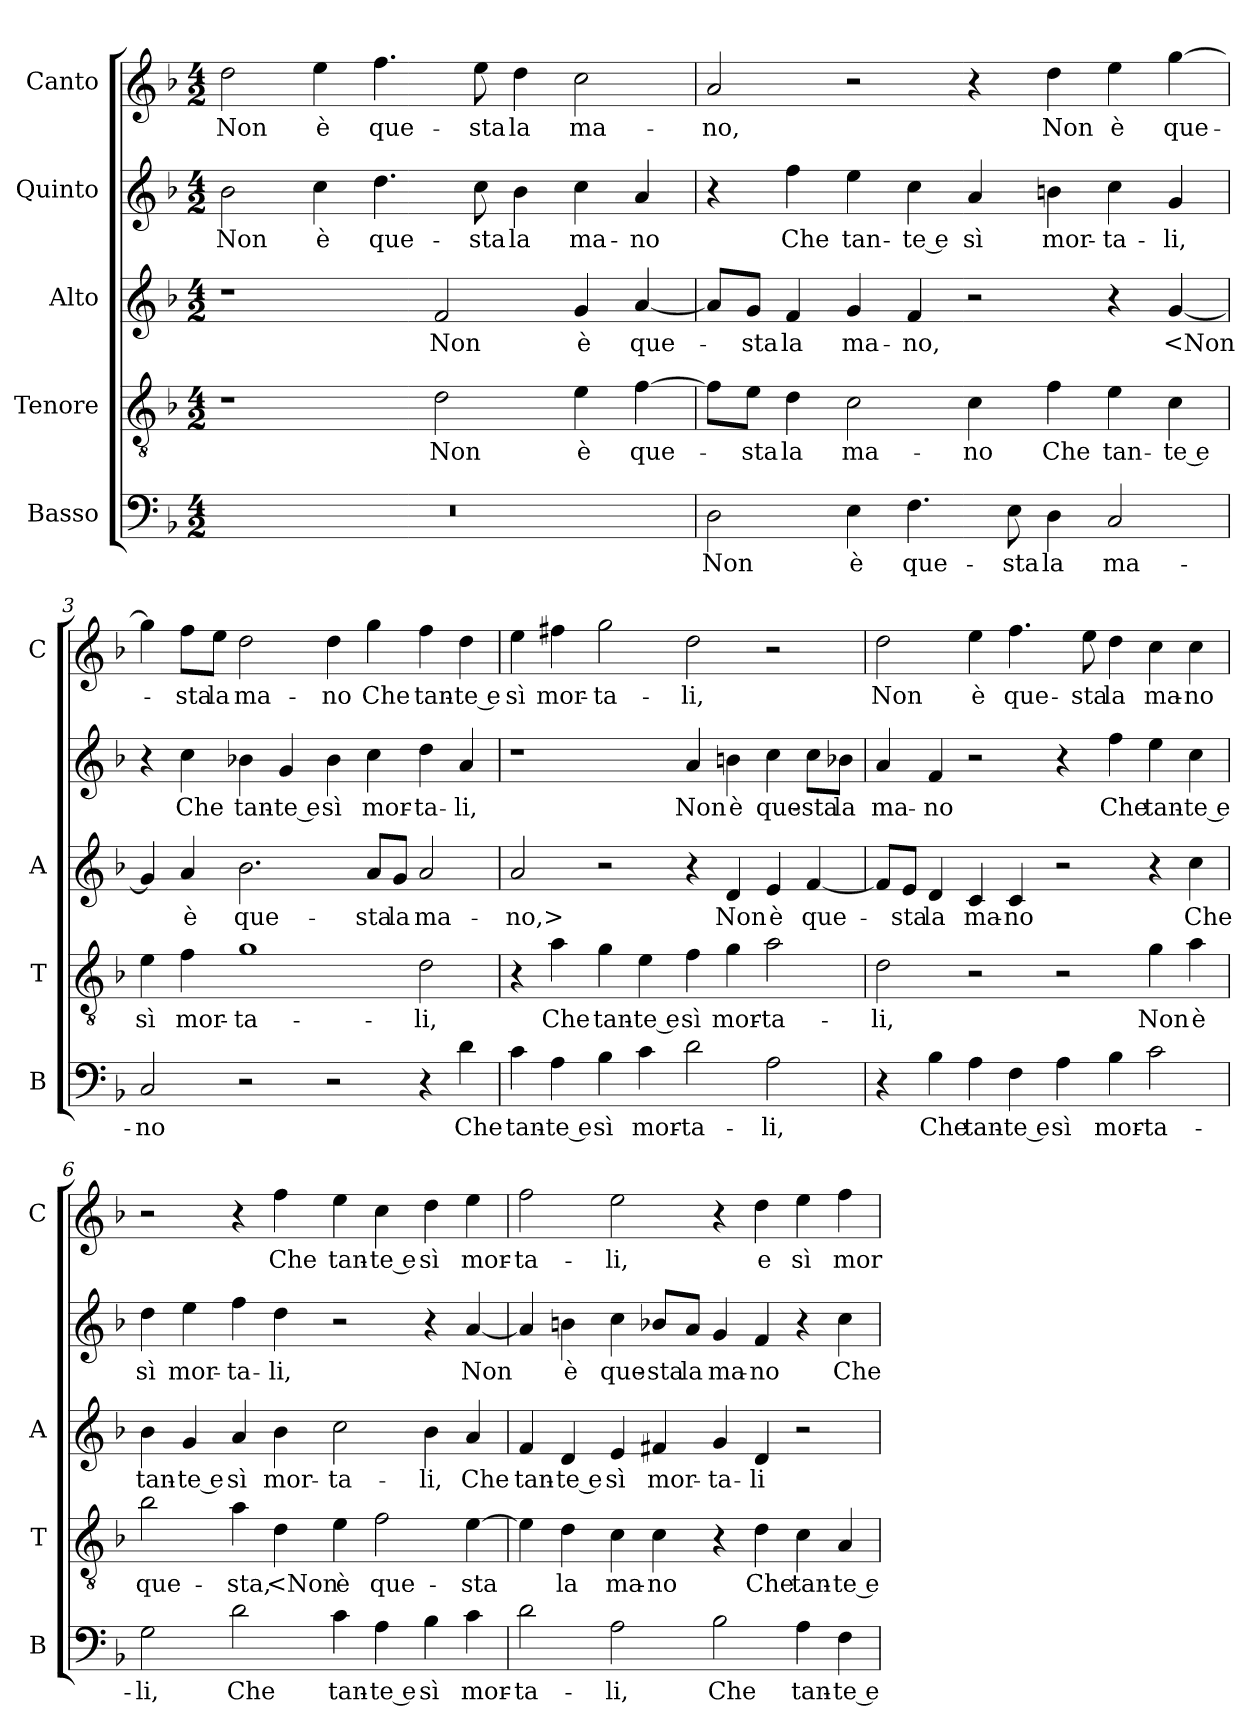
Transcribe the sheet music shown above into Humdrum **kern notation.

**kern	**text	**kern	**text	**kern	**text	**kern	**text	**kern	**text
*part5	*part5	*part4	*part4	*part3	*part3	*part2	*part2	*part1	*part1
*staff5	*staff5	*staff4	*staff4	*staff3	*staff3	*staff2	*staff2	*staff1	*staff1
*I"Basso	*	*I"Tenore	*	*I"Alto	*	*I"Quinto	*	*I"Canto	*
*I'B	*	*I'T	*	*I'A	*	*	*	*I'C	*
*clefF4	*	*clefGv2	*	*clefG2	*	*clefG2	*	*clefG2	*
*k[b-]	*	*k[b-]	*	*k[b-]	*	*k[b-]	*	*k[b-]	*
*F:	*	*F:	*	*F:	*	*F:	*	*F:	*
*M4/2	*	*M4/2	*	*M4/2	*	*M4/2	*	*M4/2	*
=1	=1	=1	=1	=1	=1	=1	=1	=1	=1
0r	.	1r	.	1r	.	2b-	Non	2dd	Non
.	.	.	.	.	.	4cc	è	4ee	è
.	.	.	.	.	.	4.dd	que-	4.ff	que-
.	.	2d	Non	2f	Non	.	.	.	.
.	.	.	.	.	.	8cc	-sta	8ee	-sta
.	.	.	.	.	.	4b-	la	4dd	la
.	.	4e	è	4g	è	4cc	ma-	2cc	ma-
.	.	[4f	que-	[4a	que-	4a	-no	.	.
=2	=2	=2	=2	=2	=2	=2	=2	=2	=2
2D	Non	8f\L]	.	8a/L]	.	4r	.	2a	-no,
.	.	8e\J	-sta	8g/J	-sta	.	.	.	.
.	.	4d	la	4f	la	4ff	Che	.	.
4E	è	2c	ma-	4g	ma-	4ee	tan-	2r	.
4.F	que-	.	.	4f	-no,	4cc	-te e	.	.
.	.	4c	-no	2r	.	4a	sì	4r	.
8E	-sta	.	.	.	.	.	.	.	.
4D	la	4f	Che	.	.	4bn	mor-	4dd	Non
2C	ma-	4e	tan-	4r	.	4cc	-ta-	4ee	è
.	.	4c	-te e	[4g	<Non	4g	-li,	[4gg	que-
=3	=3	=3	=3	=3	=3	=3	=3	=3	=3
2C	-no	4e	sì	4g]	.	4r	.	4gg]	.
.	.	4f	mor-	4a	è	4cc	Che	8ff\L	-sta
.	.	.	.	.	.	.	.	8ee\J	la
2r	.	1g	-ta-	2.b-	que-	4b-X	tan-	2dd	ma-
.	.	.	.	.	.	4g	-te e	.	.
2r	.	.	.	.	.	4b-	sì	4dd	-no
.	.	.	.	8a/L	-sta	4cc	mor-	4gg	Che
.	.	.	.	8g/J	la	.	.	.	.
4r	.	2d	-li,	2a	ma-	4dd	-ta-	4ff	tan-
4d	Che	.	.	.	.	4a	-li,	4dd	-te e
=4	=4	=4	=4	=4	=4	=4	=4	=4	=4
4c	tan-	4r	.	2a	-no,>	1r	.	4ee	sì
4A	-te e	4a	Che	.	.	.	.	4ff#X	mor-
4B-	sì	4g	tan-	2r	.	.	.	2gg	-ta-
4c	mor-	4e	-te e	.	.	.	.	.	.
2d	-ta-	4f	sì	4r	.	4a	Non	2dd	-li,
.	.	4g	mor-	4d	Non	4bn	è	.	.
2A	-li,	2a	-ta-	4e	è	4cc	que-	2r	.
.	.	.	.	[4f	que-	8cc\L	-sta	.	.
.	.	.	.	.	.	8b-X\J	la	.	.
=5	=5	=5	=5	=5	=5	=5	=5	=5	=5
4r	.	2d	-li,	8f/L]	.	4a	ma-	2dd	Non
.	.	.	.	8e/J	-sta	.	.	.	.
4B-	Che	.	.	4d	la	4f	-no	.	.
4A	tan-	2r	.	4c	ma-	2r	.	4ee	è
4F	-te e	.	.	4c	-no	.	.	4.ff	que-
4A	sì	2r	.	2r	.	4r	.	.	.
.	.	.	.	.	.	.	.	8ee	-sta
4B-	mor-	.	.	.	.	4ff	Che	4dd	la
2c	-ta-	4g	Non	4r	.	4ee	tan-	4cc	ma-
.	.	4a	è	4cc	Che	4cc	-te e	4cc	-no
=6	=6	=6	=6	=6	=6	=6	=6	=6	=6
2G	-li,	2b-	que-	4b-	tan-	4dd	sì	2r	.
.	.	.	.	4g	-te e	4ee	mor-	.	.
2d	Che	4a	-sta,	4a	sì	4ff	-ta-	4r	.
.	.	4d	<Non	4b-	mor-	4dd	-li,	4ff	Che
4c	tan-	4e	è	2cc	-ta-	2r	.	4ee	tan-
4A	-te e	2f	que-	.	.	.	.	4cc	-te e
4B-	sì	.	.	4b-	-li,	4r	.	4dd	sì
4c	mor-	[4e	-sta	4a	Che	[4a	Non	4ee	mor-
=7	=7	=7	=7	=7	=7	=7	=7	=7	=7
2d	-ta-	4e]	.	4f	tan-	4a]	.	2ff	-ta-
.	.	4d	la	4d	-te e	4bn	è	.	.
2A	-li,	4c	ma-	4e	sì	4cc	que-	2ee	-li,
.	.	4c	-no	4f#X	mor-	8b-X/L	-sta	.	.
.	.	.	.	.	.	8a/J	la	.	.
2B-	Che	4r	.	4g	-ta-	4g	ma-	4r	.
.	.	4d	Che	4d	-li	4f	-no	4dd	e
4A	tan-	4c	tan-	2r	.	4r	.	4ee	sì
4F	-te e	4A	-te e	.	.	4cc	Che	4ff	mor-
=	=	=	=	=	=	=	=	=	=
*-	*-	*-	*-	*-	*-	*-	*-	*-	*-
